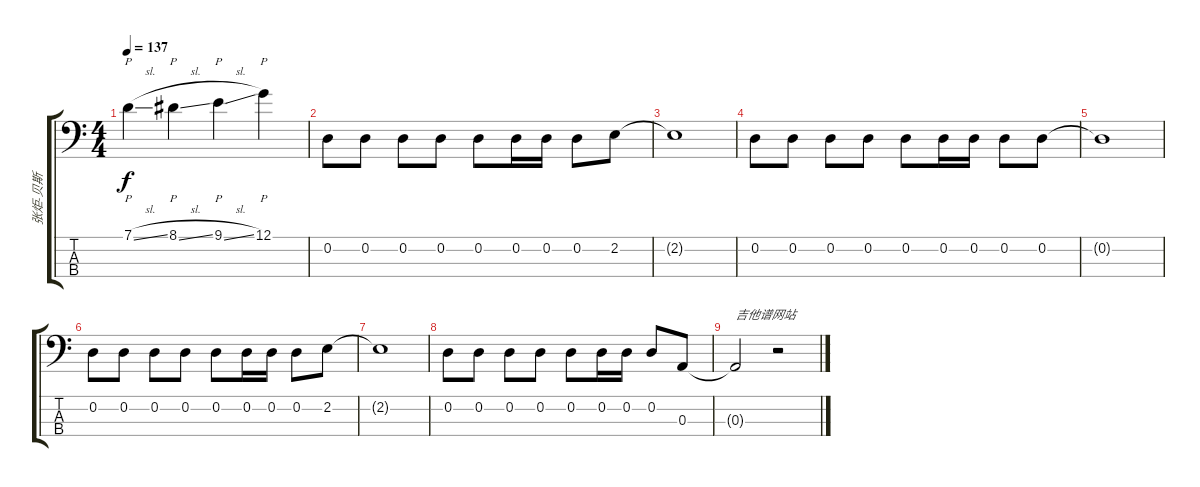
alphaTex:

\track ("张炬-贝斯" "张炬-贝斯") {instrument electricbassfinger}
\staff {score tabs}
\tuning (G2 D2 A1 E1) {hide}
\ts (4 4)
\tempo 137
\clef f4
\ks c
7.1{sl}.4{p dy f} 8.1{sl}.4{p} 9.1{sl}.4{p} 12.1.4{p} |
0.2.8{instrument electricbassfinger} 0.2.8 0.2.8 0.2.8 0.2.8 0.2.16 0.2.16 0.2.8 2.2.8 |
2.2{t}.1 |
0.2.8 0.2.8 0.2.8 0.2.8 0.2.8 0.2.16 0.2.16 0.2.8 0.2.8 |
0.2{t}.1 |
0.2.8 0.2.8 0.2.8 0.2.8 0.2.8 0.2.16 0.2.16 0.2.8 2.2.8 |
2.2{t}.1 |
0.2.8 0.2.8 0.2.8 0.2.8 0.2.8 0.2.16 0.2.16 0.2.8 0.3.8 |
0.3{t}.2{txt "吉他谱网站"} r.2
